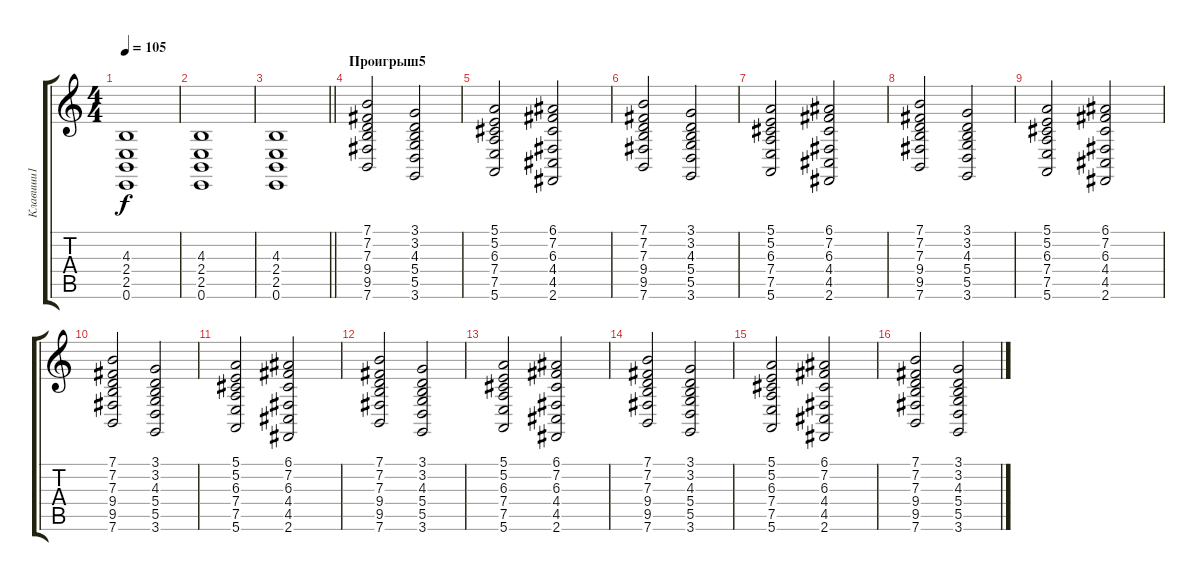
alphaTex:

\track ("Клавиши1" "Клавиши1") {instrument pad2warm}
\staff {score tabs}
\tuning (E4 B3 G3 D3 A2 E2) {hide}
\ts (4 4)
\tempo 105
\clef g2
\ks c
(4.3 2.4 2.5 0.6).1{dy f} |
(4.3 2.4 2.5 0.6).1 |
\barLineRight lightlight
(4.3 2.4 2.5 0.6).1 |
\section ("" "Проигрыш5")
(7.1 7.2 7.3 9.4 9.5 7.6).2 (3.1 3.2 4.3 5.4 5.5 3.6).2 |
(5.1 5.2 6.3 7.4 7.5 5.6).2 (6.1 7.2 6.3 4.4 4.5 2.6).2 |
(7.1 7.2 7.3 9.4 9.5 7.6).2 (3.1 3.2 4.3 5.4 5.5 3.6).2 |
(5.1 5.2 6.3 7.4 7.5 5.6).2 (6.1 7.2 6.3 4.4 4.5 2.6).2 |
(7.1 7.2 7.3 9.4 9.5 7.6).2 (3.1 3.2 4.3 5.4 5.5 3.6).2 |
(5.1 5.2 6.3 7.4 7.5 5.6).2 (6.1 7.2 6.3 4.4 4.5 2.6).2 |
(7.1 7.2 7.3 9.4 9.5 7.6).2 (3.1 3.2 4.3 5.4 5.5 3.6).2 |
(5.1 5.2 6.3 7.4 7.5 5.6).2 (6.1 7.2 6.3 4.4 4.5 2.6).2 |
(7.1 7.2 7.3 9.4 9.5 7.6).2 (3.1 3.2 4.3 5.4 5.5 3.6).2 |
(5.1 5.2 6.3 7.4 7.5 5.6).2 (6.1 7.2 6.3 4.4 4.5 2.6).2 |
(7.1 7.2 7.3 9.4 9.5 7.6).2 (3.1 3.2 4.3 5.4 5.5 3.6).2 |
(5.1 5.2 6.3 7.4 7.5 5.6).2 (6.1 7.2 6.3 4.4 4.5 2.6).2 |
(7.1 7.2 7.3 9.4 9.5 7.6).2 (3.1 3.2 4.3 5.4 5.5 3.6).2
